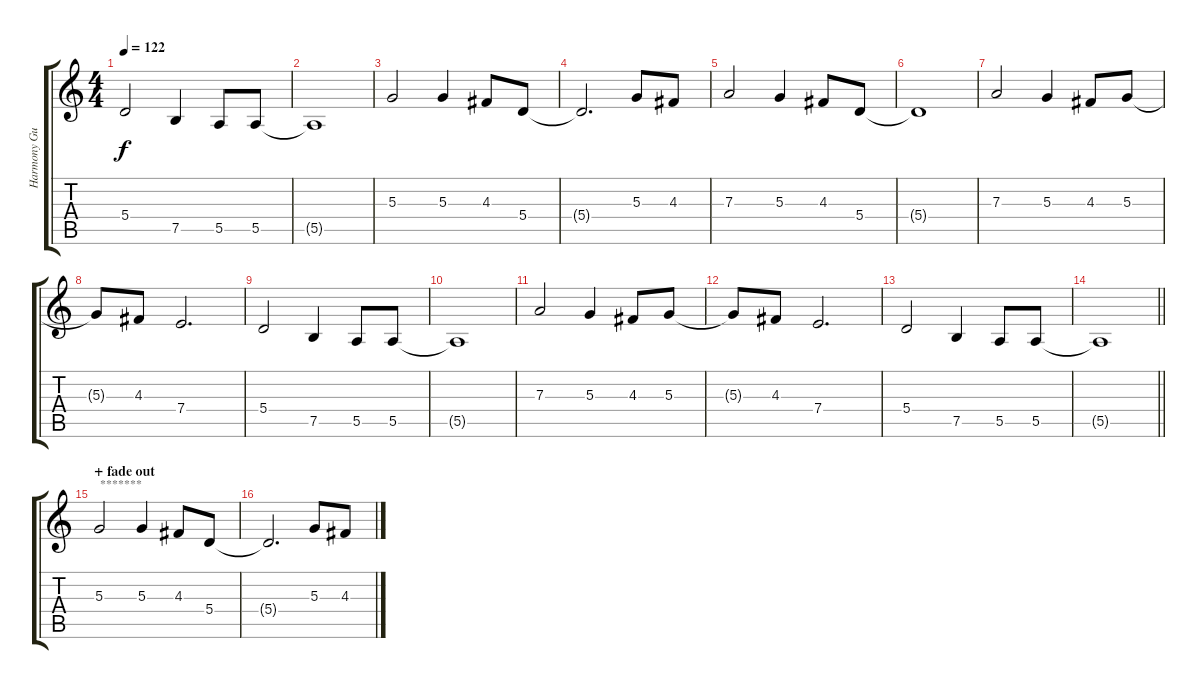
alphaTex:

\track ("Harmony Guitar I" "Harmony Gu") {instrument distortionguitar}
\staff {score tabs}
\tuning (B3 Gb3 D3 A2 E2 B1) {hide}
\ts (4 4)
\tempo 122
\clef g2
\ks c
5.4.2{dy f} 7.5.4 5.5.8 5.5.8 |
5.5{t}.1 |
5.3.2 5.3.4 4.3.8 5.4.8 |
5.4{t}.2{d} 5.3.8 4.3.8 |
7.3.2 5.3.4 4.3.8 5.4.8 |
5.4{t}.1 |
7.3.2 5.3.4 4.3.8 5.3.8 |
5.3{t}.8 4.3.8 7.4.2{d} |
5.4.2 7.5.4 5.5.8 5.5.8 |
5.5{t}.1 |
7.3.2 5.3.4 4.3.8 5.3.8 |
5.3{t}.8 4.3.8 7.4.2{d} |
5.4.2 7.5.4 5.5.8 5.5.8 |
\barLineRight lightlight
5.5{t}.1 |
\section ("" "+ fade out")
5.3.2{txt "*******" volume 10} 5.3.4 4.3.8 5.4.8 |
5.4{t}.2{d} 5.3.8 4.3.8
